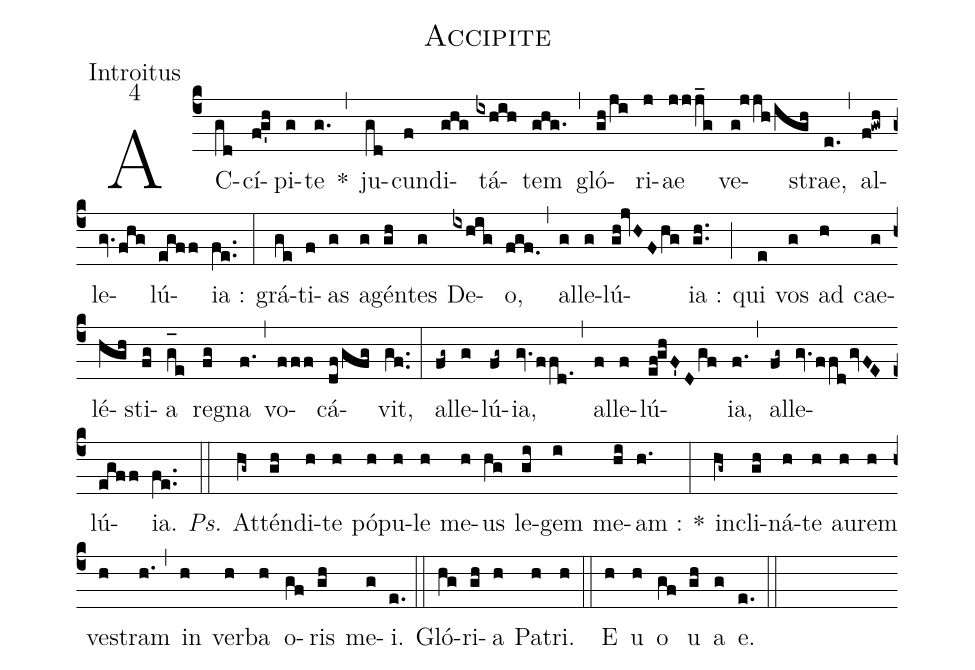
name:Accipite;
office-part:Introitus;
mode:4;
%%
(c4) AC(gd)cí(fg'h)pi(g)te(g.) *(,) ju(gd)cun(f)di(ghg)tá(ixhih)tem(ghg.) (,) gló(gh/ji)ri(j)ae(jjj_g) ve(g!jjh/igh)strae,(e.) (,) al(f!gwh)le(gv.fhg)lú(egff){ia} :(fe..) (:) grá(ge)ti(f)as(g) a(g)gén(gh)tes(g) De(ixhig)o,(fgf.) (,) al(g)le(g)lú(gh!jvHFhg){ia} :(gh..) (;) qui(e) vos(g) ad(h) cae(g)lé(hgh)sti(fg)a(g_[oh:h]e) re(fg)gna(f.) (,) vo(fff)cá(df/gfg)vit,(gf..) (:) al(fg~)le(g)lú(fg~){ia},(gv.ffd.) (,) al(f)le(f)lú(ef!ghF'Dgf){ia},(f.) (,) al(fg~)le(gv.ffdgvFE)lú(egff){ia}.(fe..) (::) <i>Ps.</i> At(hg~)tén(gh)di(h)te(h) pó(h)pu(h)le(h) me(h)us(hg) le(gi)gem(i) me(hi)am :(h.) *(:) in(hg~)cli(gh)ná(h)te(h) au(h)rem(h) ve(h)stram(h.) (,) in(h) ver(h)ba(h) o(gf)ris(gh) me(g)i.(e.) (::) Gló(hg)ri(gh)a(h) Pa(h)tri.(h) (::) <eu>E(h) u(h) o(gf) u(gh) a(g) e.</eu>(e.) (::)
